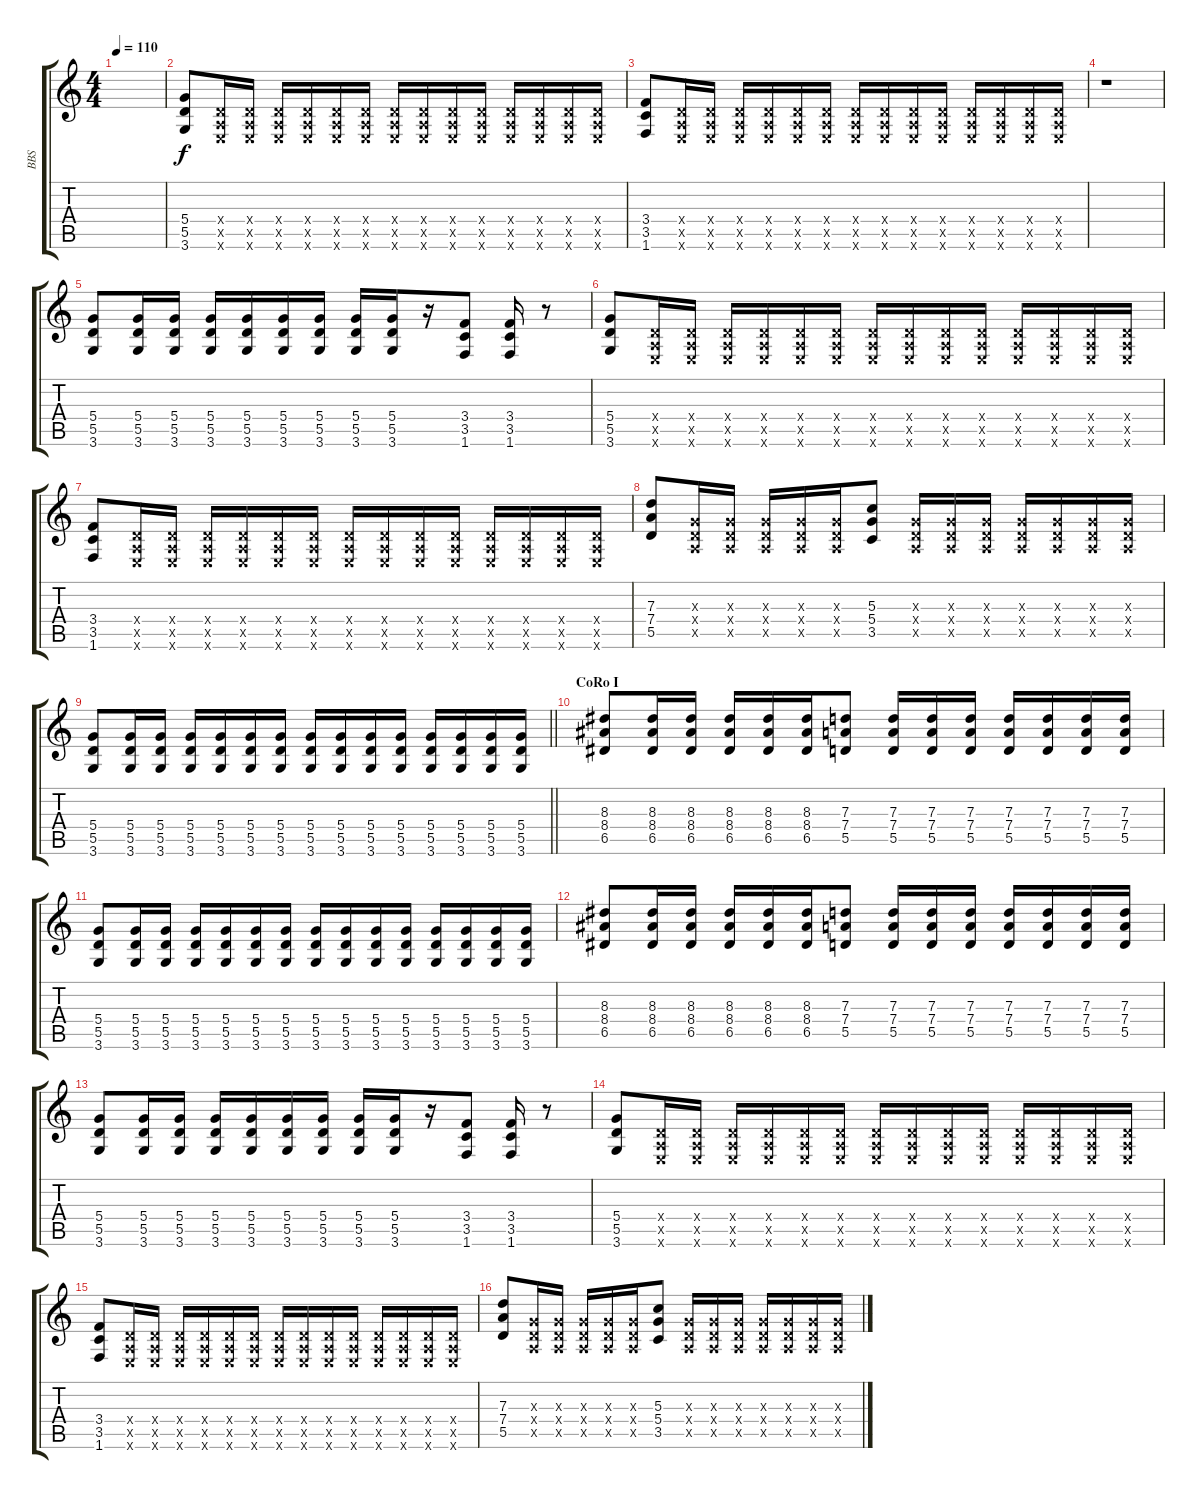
\track ("BBS" "BBS") {instrument distortionguitar}
\staff {score tabs}
\tuning (E4 B3 G3 D3 A2 E2) {hide}
\ts (4 4)
\tempo 110
\clef g2
\ks c
|
(5.4 5.5 3.6).8 (0.4{x} 0.5{x} 0.6{x}).16 (0.4{x} 0.5{x} 0.6{x}).16 (0.4{x} 0.5{x} 0.6{x}).16 (0.4{x} 0.5{x} 0.6{x}).16 (0.4{x} 0.5{x} 0.6{x}).16 (0.4{x} 0.5{x} 0.6{x}).16 (0.4{x} 0.5{x} 0.6{x}).16 (0.4{x} 0.5{x} 0.6{x}).16 (0.4{x} 0.5{x} 0.6{x}).16 (0.4{x} 0.5{x} 0.6{x}).16 (0.4{x} 0.5{x} 0.6{x}).16 (0.4{x} 0.5{x} 0.6{x}).16 (0.4{x} 0.5{x} 0.6{x}).16 (0.4{x} 0.5{x} 0.6{x}).16 |
(3.4 3.5 1.6).8 (0.4{x} 0.5{x} 0.6{x}).16 (0.4{x} 0.5{x} 0.6{x}).16 (0.4{x} 0.5{x} 0.6{x}).16 (0.4{x} 0.5{x} 0.6{x}).16 (0.4{x} 0.5{x} 0.6{x}).16 (0.4{x} 0.5{x} 0.6{x}).16 (0.4{x} 0.5{x} 0.6{x}).16 (0.4{x} 0.5{x} 0.6{x}).16 (0.4{x} 0.5{x} 0.6{x}).16 (0.4{x} 0.5{x} 0.6{x}).16 (0.4{x} 0.5{x} 0.6{x}).16 (0.4{x} 0.5{x} 0.6{x}).16 (0.4{x} 0.5{x} 0.6{x}).16 (0.4{x} 0.5{x} 0.6{x}).16 |
r.1 |
(5.4 5.5 3.6).8 (5.4 5.5 3.6).16 (5.4 5.5 3.6).16 (5.4 5.5 3.6).16 (5.4 5.5 3.6).16 (5.4 5.5 3.6).16 (5.4 5.5 3.6).16 (5.4 5.5 3.6).16 (5.4 5.5 3.6).16 r.16 (3.4 3.5 1.6).8 (3.4 3.5 1.6).16 r.8 |
(5.4 5.5 3.6).8 (0.4{x} 0.5{x} 0.6{x}).16 (0.4{x} 0.5{x} 0.6{x}).16 (0.4{x} 0.5{x} 0.6{x}).16 (0.4{x} 0.5{x} 0.6{x}).16 (0.4{x} 0.5{x} 0.6{x}).16 (0.4{x} 0.5{x} 0.6{x}).16 (0.4{x} 0.5{x} 0.6{x}).16 (0.4{x} 0.5{x} 0.6{x}).16 (0.4{x} 0.5{x} 0.6{x}).16 (0.4{x} 0.5{x} 0.6{x}).16 (0.4{x} 0.5{x} 0.6{x}).16 (0.4{x} 0.5{x} 0.6{x}).16 (0.4{x} 0.5{x} 0.6{x}).16 (0.4{x} 0.5{x} 0.6{x}).16 |
(3.4 3.5 1.6).8 (0.4{x} 0.5{x} 0.6{x}).16 (0.4{x} 0.5{x} 0.6{x}).16 (0.4{x} 0.5{x} 0.6{x}).16 (0.4{x} 0.5{x} 0.6{x}).16 (0.4{x} 0.5{x} 0.6{x}).16 (0.4{x} 0.5{x} 0.6{x}).16 (0.4{x} 0.5{x} 0.6{x}).16 (0.4{x} 0.5{x} 0.6{x}).16 (0.4{x} 0.5{x} 0.6{x}).16 (0.4{x} 0.5{x} 0.6{x}).16 (0.4{x} 0.5{x} 0.6{x}).16 (0.4{x} 0.5{x} 0.6{x}).16 (0.4{x} 0.5{x} 0.6{x}).16 (0.4{x} 0.5{x} 0.6{x}).16 |
(7.3 7.4 5.5).8 (0.3{x} 0.4{x} 0.5{x}).16 (0.3{x} 0.4{x} 0.5{x}).16 (0.3{x} 0.4{x} 0.5{x}).16 (0.3{x} 0.4{x} 0.5{x}).16 (0.3{x} 0.4{x} 0.5{x}).16 (5.3 5.4 3.5).8 (0.3{x} 0.4{x} 0.5{x}).16 (0.3{x} 0.4{x} 0.5{x}).16 (0.3{x} 0.4{x} 0.5{x}).16 (0.3{x} 0.4{x} 0.5{x}).16 (0.3{x} 0.4{x} 0.5{x}).16 (0.3{x} 0.4{x} 0.5{x}).16 (0.3{x} 0.4{x} 0.5{x}).16 |
\barLineRight lightlight
(5.4 5.5 3.6).8 (5.4 5.5 3.6).16 (5.4 5.5 3.6).16 (5.4 5.5 3.6).16 (5.4 5.5 3.6).16 (5.4 5.5 3.6).16 (5.4 5.5 3.6).16 (5.4 5.5 3.6).16 (5.4 5.5 3.6).16 (5.4 5.5 3.6).16 (5.4 5.5 3.6).16 (5.4 5.5 3.6).16 (5.4 5.5 3.6).16 (5.4 5.5 3.6).16 (5.4 5.5 3.6).16 |
\section ("" "CoRo I")
(8.3 8.4 6.5).8 (8.3 8.4 6.5).16 (8.3 8.4 6.5).16 (8.3 8.4 6.5).16 (8.3 8.4 6.5).16 (8.3 8.4 6.5).16 (7.3 7.4 5.5).8 (7.3 7.4 5.5).16 (7.3 7.4 5.5).16 (7.3 7.4 5.5).16 (7.3 7.4 5.5).16 (7.3 7.4 5.5).16 (7.3 7.4 5.5).16 (7.3 7.4 5.5).16 |
(5.4 5.5 3.6).8 (5.4 5.5 3.6).16 (5.4 5.5 3.6).16 (5.4 5.5 3.6).16 (5.4 5.5 3.6).16 (5.4 5.5 3.6).16 (5.4 5.5 3.6).16 (5.4 5.5 3.6).16 (5.4 5.5 3.6).16 (5.4 5.5 3.6).16 (5.4 5.5 3.6).16 (5.4 5.5 3.6).16 (5.4 5.5 3.6).16 (5.4 5.5 3.6).16 (5.4 5.5 3.6).16 |
(8.3 8.4 6.5).8 (8.3 8.4 6.5).16 (8.3 8.4 6.5).16 (8.3 8.4 6.5).16 (8.3 8.4 6.5).16 (8.3 8.4 6.5).16 (7.3 7.4 5.5).8 (7.3 7.4 5.5).16 (7.3 7.4 5.5).16 (7.3 7.4 5.5).16 (7.3 7.4 5.5).16 (7.3 7.4 5.5).16 (7.3 7.4 5.5).16 (7.3 7.4 5.5).16 |
(5.4 5.5 3.6).8 (5.4 5.5 3.6).16 (5.4 5.5 3.6).16 (5.4 5.5 3.6).16 (5.4 5.5 3.6).16 (5.4 5.5 3.6).16 (5.4 5.5 3.6).16 (5.4 5.5 3.6).16 (5.4 5.5 3.6).16 r.16 (3.4 3.5 1.6).8 (3.4 3.5 1.6).16 r.8 |
(5.4 5.5 3.6).8 (0.4{x} 0.5{x} 0.6{x}).16 (0.4{x} 0.5{x} 0.6{x}).16 (0.4{x} 0.5{x} 0.6{x}).16 (0.4{x} 0.5{x} 0.6{x}).16 (0.4{x} 0.5{x} 0.6{x}).16 (0.4{x} 0.5{x} 0.6{x}).16 (0.4{x} 0.5{x} 0.6{x}).16 (0.4{x} 0.5{x} 0.6{x}).16 (0.4{x} 0.5{x} 0.6{x}).16 (0.4{x} 0.5{x} 0.6{x}).16 (0.4{x} 0.5{x} 0.6{x}).16 (0.4{x} 0.5{x} 0.6{x}).16 (0.4{x} 0.5{x} 0.6{x}).16 (0.4{x} 0.5{x} 0.6{x}).16 |
(3.4 3.5 1.6).8 (0.4{x} 0.5{x} 0.6{x}).16 (0.4{x} 0.5{x} 0.6{x}).16 (0.4{x} 0.5{x} 0.6{x}).16 (0.4{x} 0.5{x} 0.6{x}).16 (0.4{x} 0.5{x} 0.6{x}).16 (0.4{x} 0.5{x} 0.6{x}).16 (0.4{x} 0.5{x} 0.6{x}).16 (0.4{x} 0.5{x} 0.6{x}).16 (0.4{x} 0.5{x} 0.6{x}).16 (0.4{x} 0.5{x} 0.6{x}).16 (0.4{x} 0.5{x} 0.6{x}).16 (0.4{x} 0.5{x} 0.6{x}).16 (0.4{x} 0.5{x} 0.6{x}).16 (0.4{x} 0.5{x} 0.6{x}).16 |
(7.3 7.4 5.5).8 (0.3{x} 0.4{x} 0.5{x}).16 (0.3{x} 0.4{x} 0.5{x}).16 (0.3{x} 0.4{x} 0.5{x}).16 (0.3{x} 0.4{x} 0.5{x}).16 (0.3{x} 0.4{x} 0.5{x}).16 (5.3 5.4 3.5).8 (0.3{x} 0.4{x} 0.5{x}).16 (0.3{x} 0.4{x} 0.5{x}).16 (0.3{x} 0.4{x} 0.5{x}).16 (0.3{x} 0.4{x} 0.5{x}).16 (0.3{x} 0.4{x} 0.5{x}).16 (0.3{x} 0.4{x} 0.5{x}).16 (0.3{x} 0.4{x} 0.5{x}).16
